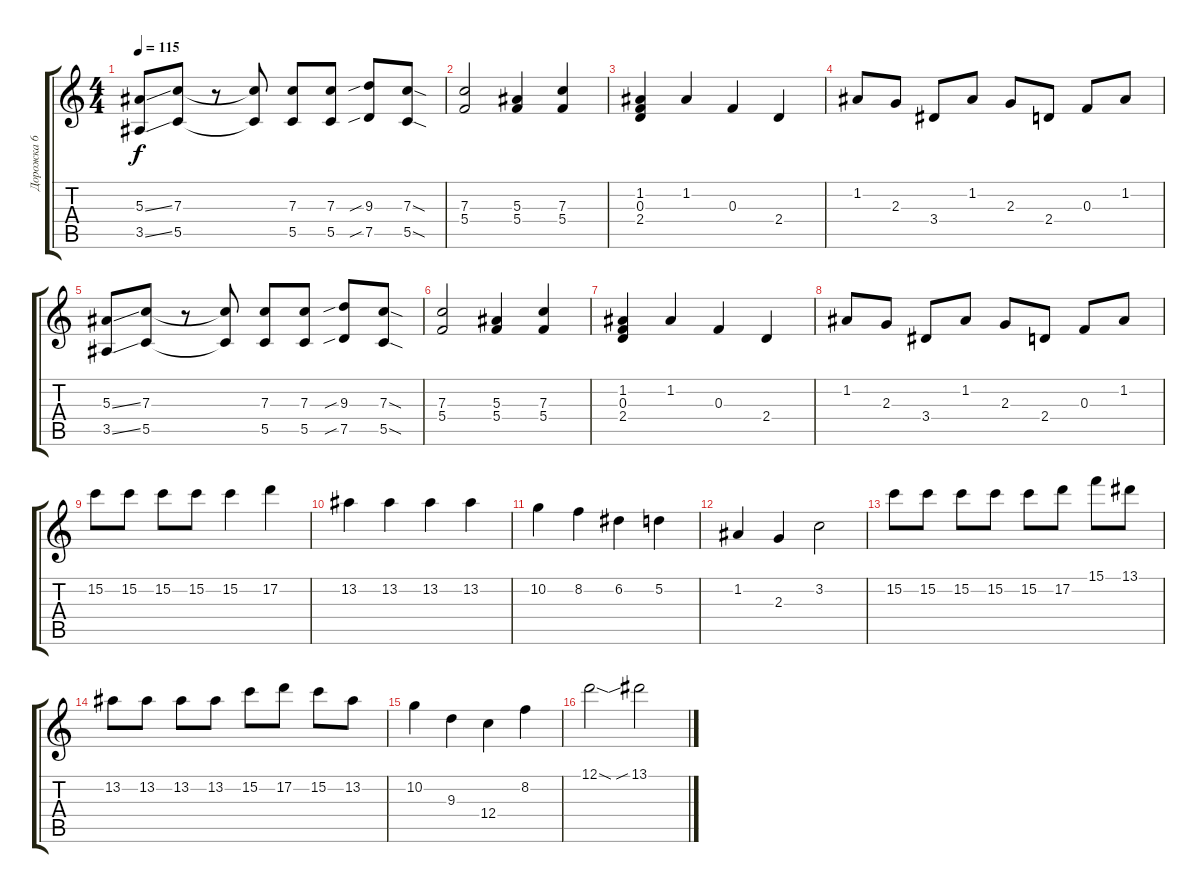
\track ("Дорожка 6" "Дорожка 6") {instrument overdrivenguitar}
\staff {score tabs}
\tuning (D4 A3 F3 C3 G2 D2) {hide}
\ts (4 4)
\tempo 115
\clef g2
\ks c
(5.3{ss} 3.5{ss}).8{dy f volume 14} (7.3 5.5).8 r.8 (7.3{t} 5.5{t}).8 (7.3 5.5).8 (7.3 5.5).8 (9.3{sib} 7.5{sib}).8 (7.3{sod} 5.5{sod}).8 |
(7.3 5.4).2 (5.3 5.4).4 (7.3 5.4).4 |
(1.2 0.3 2.4).4 1.2.4 0.3.4 2.4.4 |
1.2.8 2.3.8 3.4.8 1.2.8 2.3.8 2.4.8 0.3.8 1.2.8 |
(5.3{ss} 3.5{ss}).8 (7.3 5.5).8 r.8 (7.3{t} 5.5{t}).8 (7.3 5.5).8 (7.3 5.5).8 (9.3{sib} 7.5{sib}).8 (7.3{sod} 5.5{sod}).8 |
(7.3 5.4).2 (5.3 5.4).4 (7.3 5.4).4 |
(1.2 0.3 2.4).4 1.2.4 0.3.4 2.4.4 |
1.2.8 2.3.8 3.4.8 1.2.8 2.3.8 2.4.8 0.3.8 1.2.8 |
15.2.8{volume 16} 15.2.8 15.2.8 15.2.8 15.2.4 17.2.4 |
13.2.4 13.2.4 13.2.4 13.2.4 |
10.2.4 8.2.4 6.2.4 5.2.4 |
1.2.4 2.3.4 3.2.2 |
15.2.8{volume 16} 15.2.8 15.2.8 15.2.8 15.2.8 17.2.8 15.1.8 13.1.8 |
13.2.8 13.2.8 13.2.8 13.2.8 15.2.8 17.2.8 15.2.8 13.2.8 |
10.2.4 9.3.4 12.4.4 8.2.4 |
12.1{sod}.2 13.1{sib}.2
